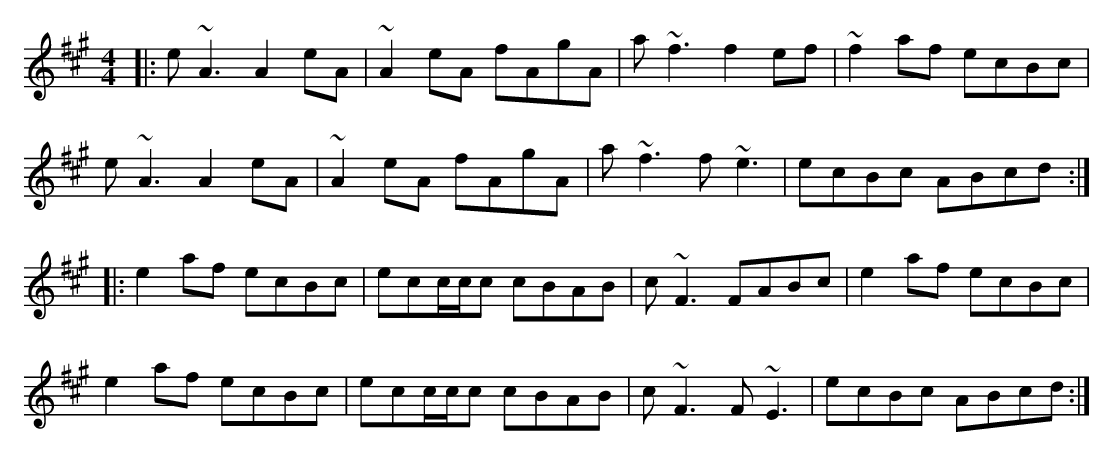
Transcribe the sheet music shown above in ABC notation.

X:1
M:4/4
K:A
|:e ~A3 A2eA|~A2 eA fAgA|a ~f3 f2 ef|~f2 af ecBc|
e ~A3 A2 eA|~A2 eA fAgA|a ~f3 f ~e3|ecBc ABcd:|
|:e2 af ecBc|ecc/c/c cBAB|c ~F3 FABc|e2 af ecBc|
e2 af ecBc|ecc/c/c cBAB|c~F3 F ~E3|ecBc ABcd:|
